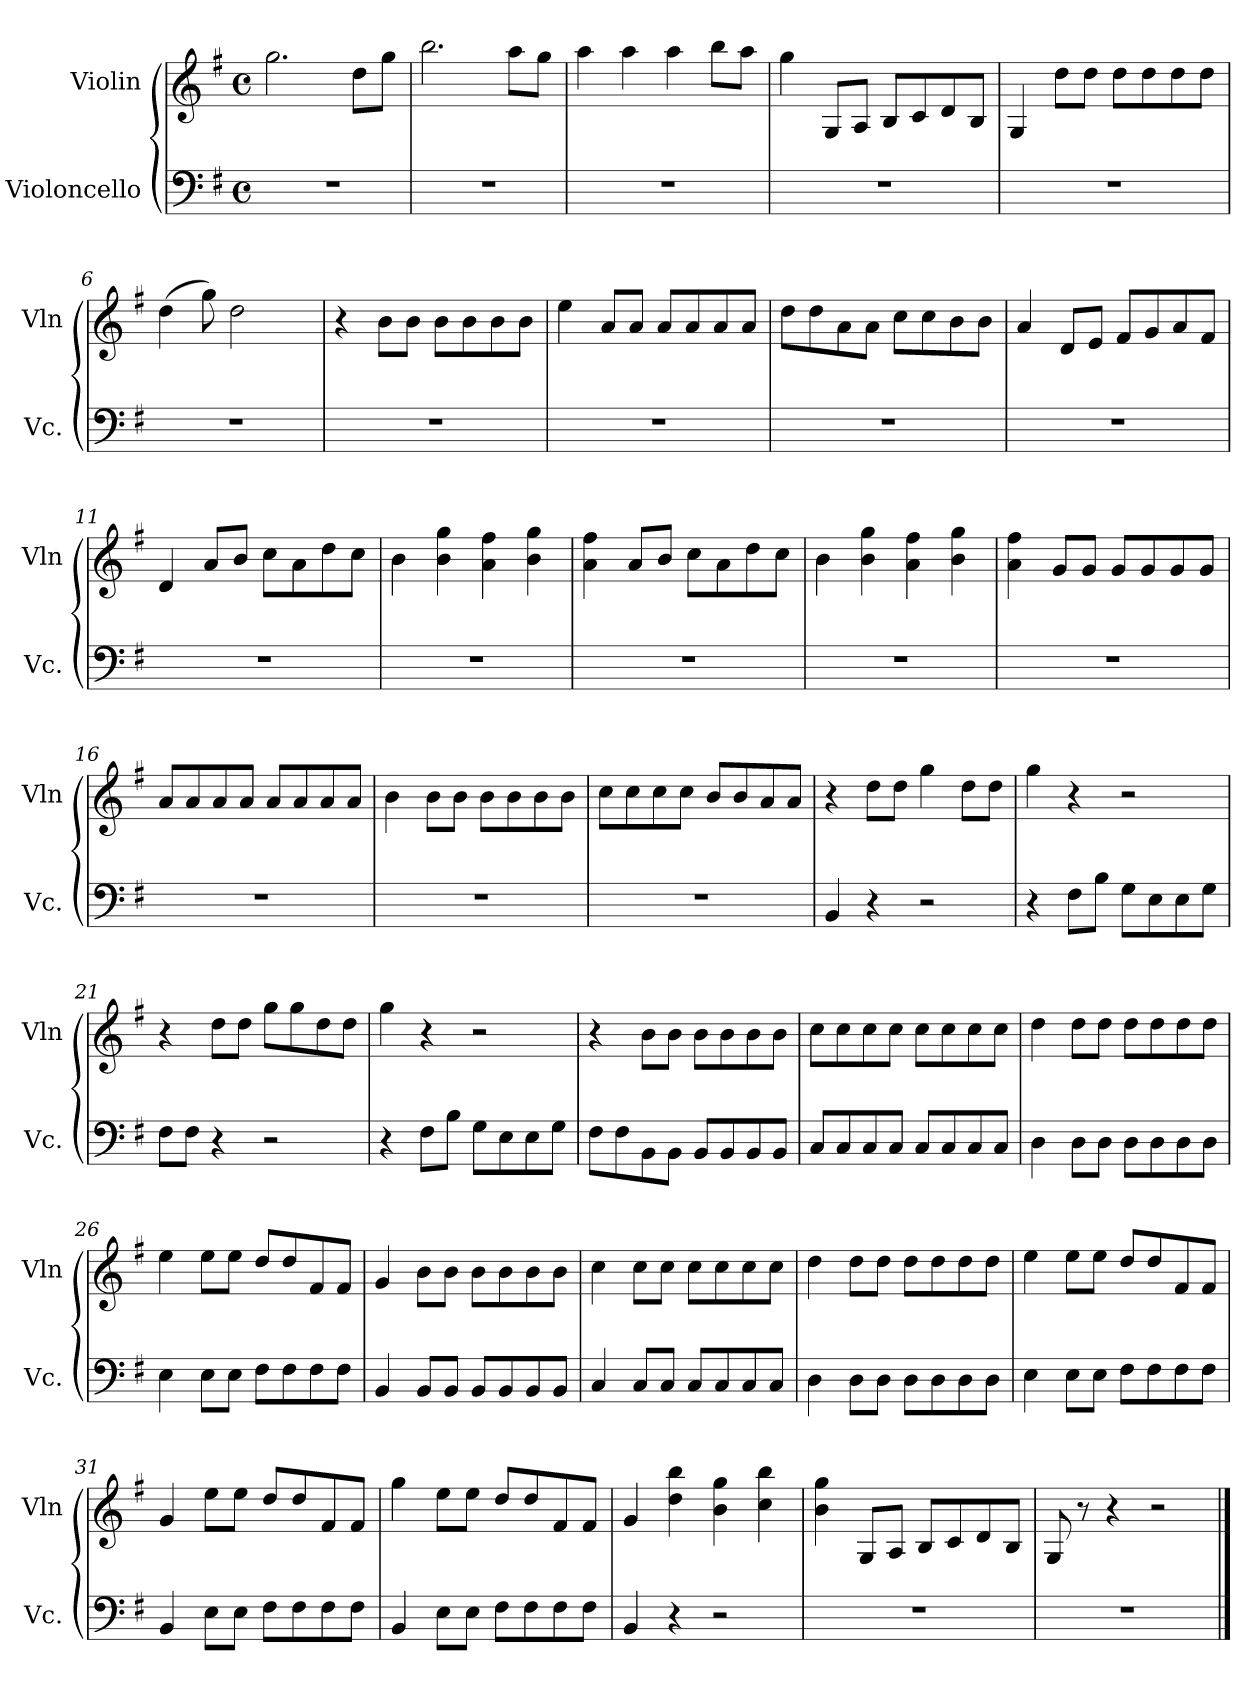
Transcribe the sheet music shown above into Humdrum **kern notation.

**kern	**kern
*part2	*part1
*staff2	*staff1
*I"Violoncello	*I"Violin
*I'Vc.	*I'Vln
*clefF4	*clefG2
*k[f#]	*k[f#]
*M4/4	*M4/4
*met(c)	*met(c)
=1	=1
1r	2.gg\
.	8dd\L
.	8gg\J
=2	=2
1r	2.bb\
.	8aa\L
.	8gg\J
=3	=3
1r	4aa\
.	4aa\
.	4aa\
.	8bb\L
.	8aa\J
=4	=4
1r	4gg\
.	8G/L
.	8A/J
.	8B/L
.	8c/
.	8d/
.	8B/J
=5	=5
1r	4G/
.	8dd\L
.	8dd\J
.	8dd\L
.	8dd\
.	8dd\
.	8dd\J
!!LO:LB:g=z
=6	=6
1r	(>4dd\
.	8gg\)
.	2dd\
.	8ryy
=7	=7
1r	4r
.	8b\L
.	8b\J
.	8b\L
.	8b\
.	8b\
.	8b\J
=8	=8
1r	4ee\
.	8a/L
.	8a/J
.	8a/L
.	8a/
.	8a/
.	8a/J
=9	=9
1r	8dd\L
.	8dd\
.	8a\
.	8a\J
.	8cc\L
.	8cc\
.	8b\
.	8b\J
=10	=10
1r	4a/
.	8d/L
.	8e/J
.	8f#/L
.	8g/
.	8a/
.	8f#/J
!!LO:LB:g=z
=11	=11
1r	4d/
.	8a/L
.	8b/J
.	8cc\L
.	8a\
.	8dd\
.	8cc\J
=12	=12
1r	4b\
.	4b\ 4gg\
.	4a\ 4ff#\
.	4b\ 4gg\
=13	=13
1r	4a\ 4ff#\
.	8a/L
.	8b/J
.	8cc\L
.	8a\
.	8dd\
.	8cc\J
=14	=14
1r	4b\
.	4b\ 4gg\
.	4a\ 4ff#\
.	4b\ 4gg\
=15	=15
1r	4a\ 4ff#\
.	8g/L
.	8g/J
.	8g/L
.	8g/
.	8g/
.	8g/J
!!LO:LB:g=z
=16	=16
1r	8a/L
.	8a/
.	8a/
.	8a/J
.	8a/L
.	8a/
.	8a/
.	8a/J
=17	=17
1r	4b\
.	8b\L
.	8b\J
.	8b\L
.	8b\
.	8b\
.	8b\J
=18	=18
1r	8cc\L
.	8cc\
.	8cc\
.	8cc\J
.	8b/L
.	8b/
.	8a/
.	8a/J
=19	=19
4BB/	4r
4r	8dd\L
.	8dd\J
2r	4gg\
.	8dd\L
.	8dd\J
=20	=20
4r	4gg\
8F#\L	4r
8B\J	.
8G\L	2r
8E\	.
8E\	.
8G\J	.
!!LO:LB:g=z
=21	=21
8F#\L	4r
8F#\J	.
4r	8dd\L
.	8dd\J
2r	8gg\L
.	8gg\
.	8dd\
.	8dd\J
=22	=22
4r	4gg\
8F#\L	4r
8B\J	.
8G\L	2r
8E\	.
8E\	.
8G\J	.
=23	=23
8F#\L	4r
8F#\	.
8BB\	8b\L
8BB\J	8b\J
8BB/L	8b\L
8BB/	8b\
8BB/	8b\
8BB/J	8b\J
=24	=24
8C/L	8cc\L
8C/	8cc\
8C/	8cc\
8C/J	8cc\J
8C/L	8cc\L
8C/	8cc\
8C/	8cc\
8C/J	8cc\J
!!LO:PB:g=z
=25	=25
4D\	4dd\
8D\L	8dd\L
8D\J	8dd\J
8D\L	8dd\L
8D\	8dd\
8D\	8dd\
8D\J	8dd\J
=26	=26
4E\	4ee\
8E\L	8ee\L
8E\J	8ee\J
8F#\L	8dd/L
8F#\	8dd/
8F#\	8f#/
8F#\J	8f#/J
=27	=27
4BB/	4g/
8BB/L	8b\L
8BB/J	8b\J
8BB/L	8b\L
8BB/	8b\
8BB/	8b\
8BB/J	8b\J
=28	=28
4C/	4cc\
8C/L	8cc\L
8C/J	8cc\J
8C/L	8cc\L
8C/	8cc\
8C/	8cc\
8C/J	8cc\J
=29	=29
4D\	4dd\
8D\L	8dd\L
8D\J	8dd\J
8D\L	8dd\L
8D\	8dd\
8D\	8dd\
8D\J	8dd\J
!!LO:LB:g=z
=30	=30
4E\	4ee\
8E\L	8ee\L
8E\J	8ee\J
8F#\L	8dd/L
8F#\	8dd/
8F#\	8f#/
8F#\J	8f#/J
=31	=31
4BB/	4g/
8E\L	8ee\L
8E\J	8ee\J
8F#\L	8dd/L
8F#\	8dd/
8F#\	8f#/
8F#\J	8f#/J
=32	=32
4BB/	4gg\
8E\L	8ee\L
8E\J	8ee\J
8F#\L	8dd/L
8F#\	8dd/
8F#\	8f#/
8F#\J	8f#/J
=33	=33
4BB/	4g/
4r	4dd\ 4bb\
2r	4b\ 4gg\
.	4cc\ 4bb\
=34	=34
1r	4b\ 4gg\
.	8G/L
.	8A/J
.	8B/L
.	8c/
.	8d/
.	8B/J
!!LO:PB:g=z
=35	=35
1r	8G/
.	8r
.	4r
.	2r
==	==
*-	*-
